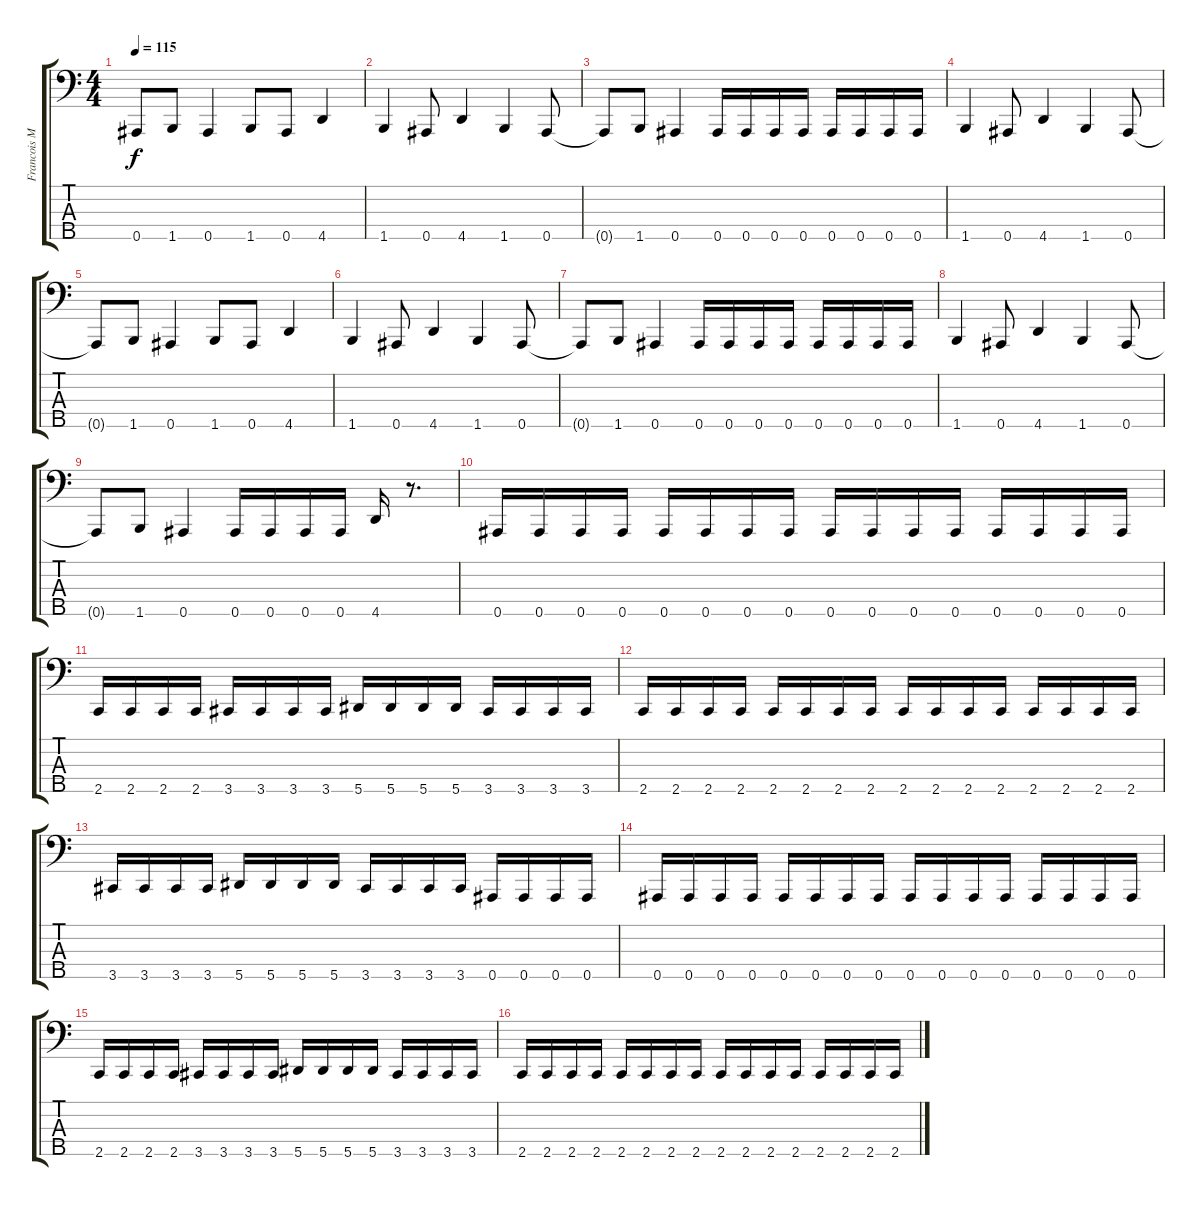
\track ("Francois Mongrain (Bass)" "Francois M") {instrument electricbasspick}
\staff {score tabs}
\tuning (Gb2 Db2 Ab1 Eb1 Bb0) {hide}
\ts (4 4)
\tempo 115
\clef f4
\ks c
0.5{t}.8{dy f} 1.5.8 0.5.4 1.5.8 0.5.8 4.5.4 |
1.5.4 0.5.8 4.5.4 1.5.4 0.5.8 |
0.5{t}.8 1.5.8 0.5.4 0.5.16 0.5.16 0.5.16 0.5.16 0.5.16 0.5.16 0.5.16 0.5.16 |
1.5.4 0.5.8 4.5.4 1.5.4 0.5.8 |
0.5{t}.8 1.5.8 0.5.4 1.5.8 0.5.8 4.5.4 |
1.5.4 0.5.8 4.5.4 1.5.4 0.5.8 |
0.5{t}.8 1.5.8 0.5.4 0.5.16 0.5.16 0.5.16 0.5.16 0.5.16 0.5.16 0.5.16 0.5.16 |
1.5.4 0.5.8 4.5.4 1.5.4 0.5.8 |
0.5{t}.8 1.5.8 0.5.4 0.5.16 0.5.16 0.5.16 0.5.16 4.5.16 r.8{d} |
0.5.16 0.5.16 0.5.16 0.5.16 0.5.16 0.5.16 0.5.16 0.5.16 0.5.16 0.5.16 0.5.16 0.5.16 0.5.16 0.5.16 0.5.16 0.5.16 |
2.5.16 2.5.16 2.5.16 2.5.16 3.5.16 3.5.16 3.5.16 3.5.16 5.5.16 5.5.16 5.5.16 5.5.16 3.5.16 3.5.16 3.5.16 3.5.16 |
2.5.16 2.5.16 2.5.16 2.5.16 2.5.16 2.5.16 2.5.16 2.5.16 2.5.16 2.5.16 2.5.16 2.5.16 2.5.16 2.5.16 2.5.16 2.5.16 |
3.5.16 3.5.16 3.5.16 3.5.16 5.5.16 5.5.16 5.5.16 5.5.16 3.5.16 3.5.16 3.5.16 3.5.16 0.5.16 0.5.16 0.5.16 0.5.16 |
0.5.16 0.5.16 0.5.16 0.5.16 0.5.16 0.5.16 0.5.16 0.5.16 0.5.16 0.5.16 0.5.16 0.5.16 0.5.16 0.5.16 0.5.16 0.5.16 |
2.5.16 2.5.16 2.5.16 2.5.16 3.5.16 3.5.16 3.5.16 3.5.16 5.5.16 5.5.16 5.5.16 5.5.16 3.5.16 3.5.16 3.5.16 3.5.16 |
2.5.16 2.5.16 2.5.16 2.5.16 2.5.16 2.5.16 2.5.16 2.5.16 2.5.16 2.5.16 2.5.16 2.5.16 2.5.16 2.5.16 2.5.16 2.5.16
